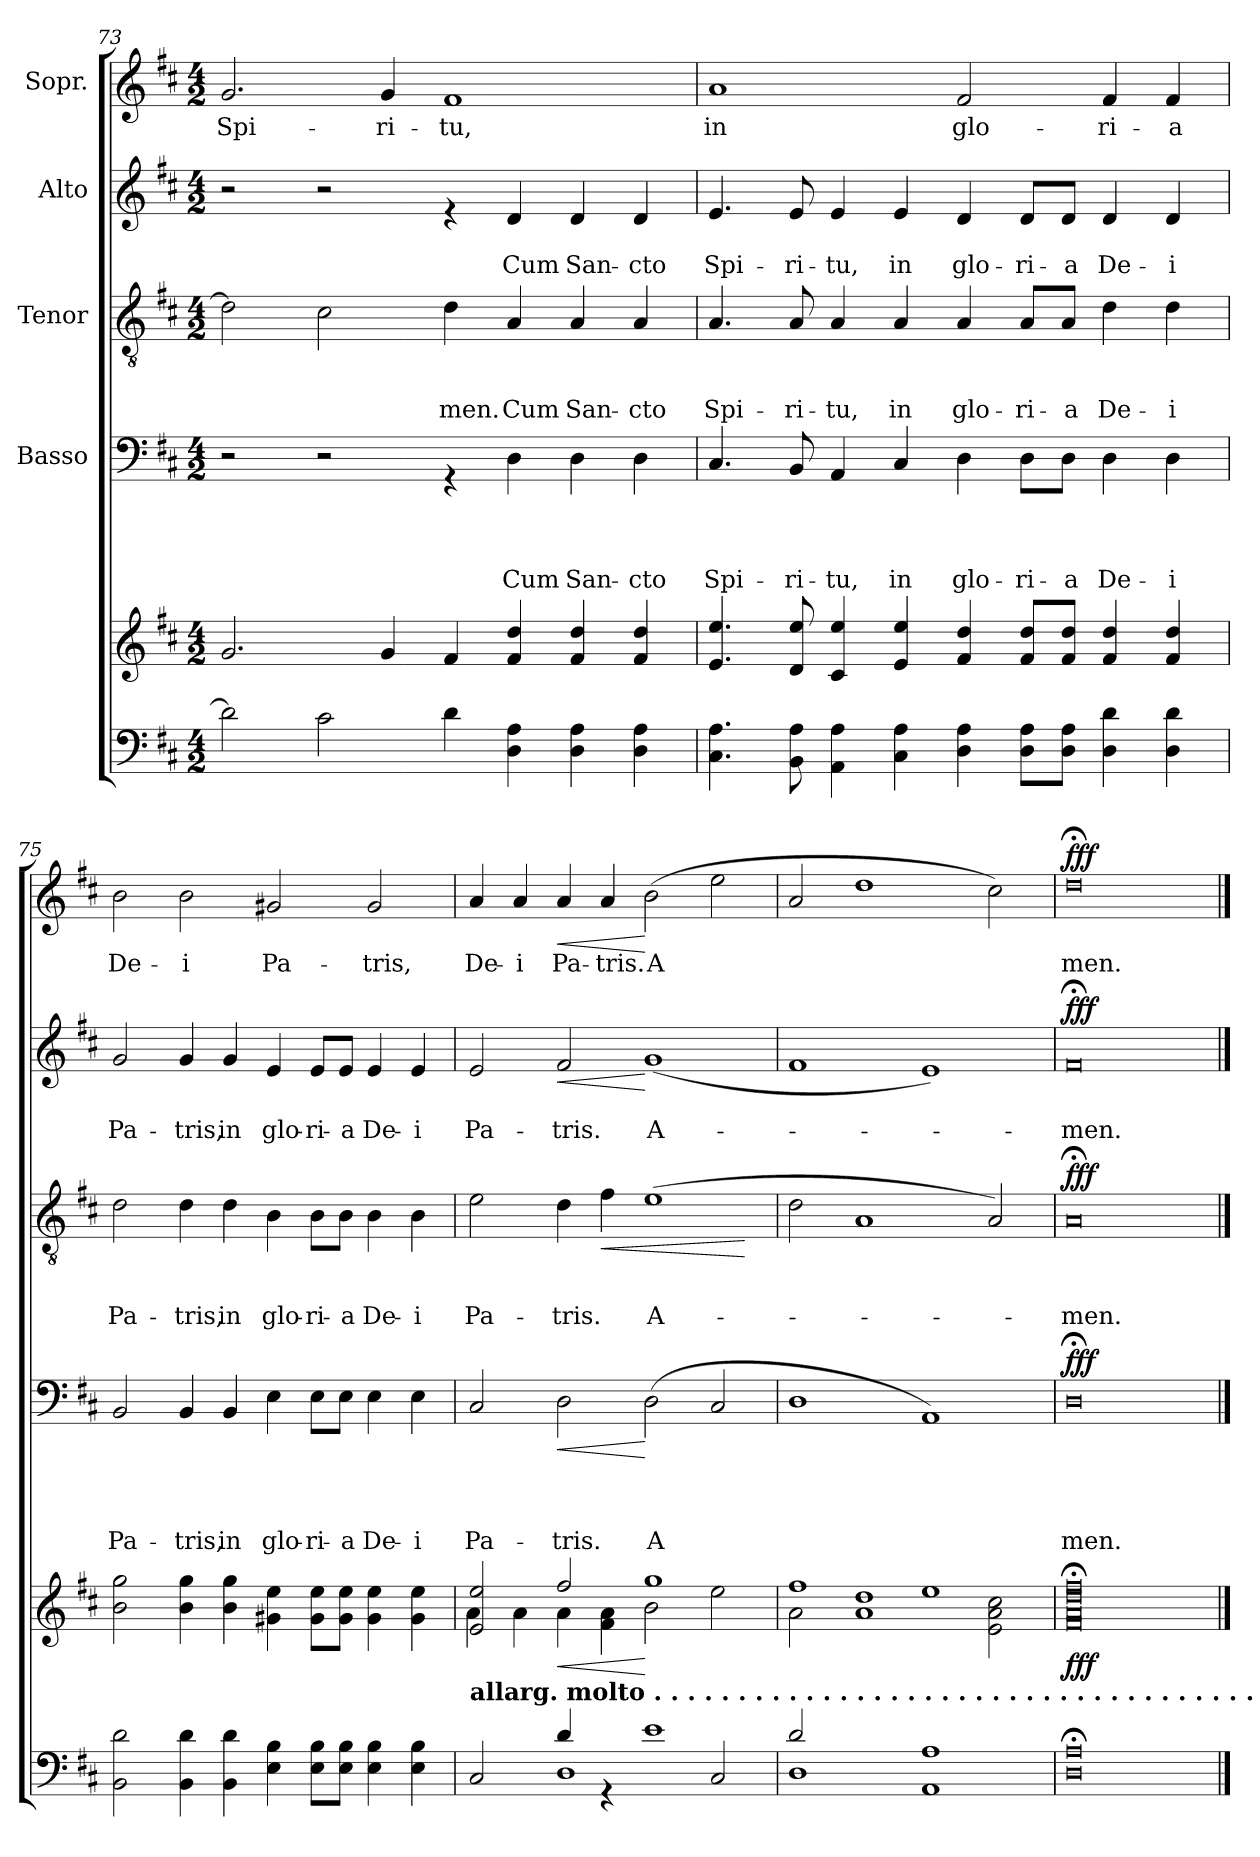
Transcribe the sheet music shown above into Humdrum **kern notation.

**kern	**kern	**dynam	**kern	**text	**text	**text	**text	**dynam	**kern	**text	**text	**text	**dynam	**kern	**text	**text	**dynam	**kern	**text	**dynam
*part6	*part5	*part5	*part4	*part4	*part4	*part4	*part4	*part4	*part3	*part3	*part3	*part3	*part3	*part2	*part2	*part2	*part2	*part1	*part1	*part1
*staff6	*staff5	*staff5	*staff4	*staff4	*staff4	*staff4	*staff4	*staff4	*staff3	*staff3	*staff3	*staff3	*staff3	*staff2	*staff2	*staff2	*staff2	*staff1	*staff1	*staff1
*	*	*	*I"Basso	*	*	*	*	*	*I"Tenor	*	*	*	*	*I"Alto	*	*	*	*I"Sopr.	*	*
*clefF4	*clefG2	*	*clefF4	*	*	*	*	*	*clefGv2	*	*	*	*	*clefG2	*	*	*	*clefG2	*	*
*k[f#c#]	*k[f#c#]	*	*k[f#c#]	*	*	*	*	*	*k[f#c#]	*	*	*	*	*k[f#c#]	*	*	*	*k[f#c#]	*	*
*D:	*D:	*	*D:	*	*	*	*	*	*D:	*	*	*	*	*D:	*	*	*	*D:	*	*
*M4/2	*M4/2	*	*M4/2	*	*	*	*	*	*M4/2	*	*	*	*	*M4/2	*	*	*	*M4/2	*	*
=73	=73	=73	=73	=73	=73	=73	=73	=73	=73	=73	=73	=73	=73	=73	=73	=73	=73	=73	=73	=73
!	!	!	!	!	!	!	!	!	!	!	!	!	!	!	!	!	!	!	!LO:LY:b	!
2d\]	2.g/	.	2r	.	.	.	.	.	2d\]	.	.	.	.	2r	.	.	.	2.g/	Spi-	.
2c#\	.	.	2r	.	.	.	.	.	2c#\	.	.	.	.	2r	.	.	.	.	.	.
!	!	!	!	!	!	!	!	!	!	!	!	!	!	!	!	!	!	!	!LO:LY:b	!
.	4g/	.	.	.	.	.	.	.	.	.	.	.	.	.	.	.	.	4g/	-ri-	.
!	!	!	!	!	!	!	!	!	!	!	!	!LO:LY:b	!	!	!	!	!	!	!LO:LY:b	!
4d\	4f#/	.	4rGG	.	.	.	.	.	4d\	.	.	-men.	.	4re	.	.	.	1f#	-tu,	.
!	!	!	!	!	!	!	!LO:LY:b	!	!	!	!	!LO:LY:b	!	!	!	!LO:LY:b	!	!	!	!
4D\ 4A\	4f#/ 4dd/	.	4D\	.	.	.	Cum	.	4A/	.	.	Cum	.	4d/	.	Cum	.	.	.	.
!	!	!	!	!	!	!	!LO:LY:b	!	!	!	!	!LO:LY:b	!	!	!	!LO:LY:b	!	!	!	!
4D\ 4A\	4f#/ 4dd/	.	4D\	.	.	.	San-	.	4A/	.	.	San-	.	4d/	.	San-	.	.	.	.
!	!	!	!	!	!	!	!LO:LY:b	!	!	!	!	!LO:LY:b	!	!	!	!LO:LY:b	!	!	!	!
4D\ 4A\	4f#/ 4dd/	.	4D\	.	.	.	-cto	.	4A/	.	.	-cto	.	4d/	.	-cto	.	.	.	.
=74	=74	=74	=74	=74	=74	=74	=74	=74	=74	=74	=74	=74	=74	=74	=74	=74	=74	=74	=74	=74
!	!	!	!	!	!	!	!LO:LY:b	!	!	!	!	!LO:LY:b	!	!	!	!LO:LY:b	!	!	!LO:LY:b	!
4.C#\ 4.A\	4.e/ 4.ee/	.	4.C#/	.	.	.	Spi-	.	4.A/	.	.	Spi-	.	4.e/	.	Spi-	.	1a	in	.
!	!	!	!	!	!	!	!LO:LY:b	!	!	!	!	!LO:LY:b	!	!	!	!LO:LY:b	!	!	!	!
8BB\ 8A\	8d/ 8ee/	.	8BB/	.	.	.	-ri-	.	8A/	.	.	-ri-	.	8e/	.	-ri-	.	.	.	.
!	!	!	!	!	!	!	!LO:LY:b	!	!	!	!	!LO:LY:b	!	!	!	!LO:LY:b	!	!	!	!
4AA\ 4A\	4c#/ 4ee/	.	4AA/	.	.	.	-tu,	.	4A/	.	.	-tu,	.	4e/	.	-tu,	.	.	.	.
!	!	!	!	!	!	!	!LO:LY:b	!	!	!	!	!LO:LY:b	!	!	!	!LO:LY:b	!	!	!	!
4C#\ 4A\	4e/ 4ee/	.	4C#/	.	.	.	in	.	4A/	.	.	in	.	4e/	.	in	.	.	.	.
!	!	!	!	!	!	!	!LO:LY:b	!	!	!	!	!LO:LY:b	!	!	!	!LO:LY:b	!	!	!LO:LY:b	!
4D\ 4A\	4f#/ 4dd/	.	4D\	.	.	.	glo-	.	4A/	.	.	glo-	.	4d/	.	glo-	.	2f#/	glo-	.
!	!	!	!	!	!	!	!LO:LY:b	!	!	!	!	!LO:LY:b	!	!	!	!LO:LY:b	!	!	!	!
8D\ 8A\L	8f#/ 8dd/L	.	8D\L	.	.	.	-ri-	.	8A/L	.	.	-ri-	.	8d/L	.	-ri-	.	.	.	.
!	!	!	!	!	!	!	!LO:LY:b	!	!	!	!	!LO:LY:b	!	!	!	!LO:LY:b	!	!	!	!
8D\ 8A\J	8f#/ 8dd/J	.	8D\J	.	.	.	-a	.	8A/J	.	.	-a	.	8d/J	.	-a	.	.	.	.
!	!	!	!	!	!	!	!LO:LY:b	!	!	!	!	!LO:LY:b	!	!	!	!LO:LY:b	!	!	!LO:LY:b	!
4D\ 4d\	4f#/ 4dd/	.	4D\	.	.	.	De-	.	4d\	.	.	De-	.	4d/	.	De-	.	4f#/	-ri-	.
!	!	!	!	!	!	!	!LO:LY:b	!	!	!	!	!LO:LY:b	!	!	!	!LO:LY:b	!	!	!LO:LY:b	!
4D\ 4d\	4f#/ 4dd/	.	4D\	.	.	.	-i	.	4d\	.	.	-i	.	4d/	.	-i	.	4f#/	-a	.
!!LO:PB:g=z
=75	=75	=75	=75	=75	=75	=75	=75	=75	=75	=75	=75	=75	=75	=75	=75	=75	=75	=75	=75	=75
!	!	!	!	!	!	!	!LO:LY:b	!	!	!	!	!LO:LY:b	!	!	!	!LO:LY:b	!	!	!LO:LY:b	!
2BB\ 2d\	2b\ 2gg\	.	2BB/	.	.	.	Pa-	.	2d\	.	.	Pa-	.	2g/	.	Pa-	.	2b\	De-	.
!	!	!	!	!	!	!	!LO:LY:b	!	!	!	!	!LO:LY:b	!	!	!	!LO:LY:b	!	!	!LO:LY:b	!
4BB\ 4d\	4b\ 4gg\	.	4BB/	.	.	.	-tris,	.	4d\	.	.	-tris,	.	4g/	.	-tris,	.	2b\	-i	.
!	!	!	!	!	!	!	!LO:LY:b	!	!	!	!	!LO:LY:b	!	!	!	!LO:LY:b	!	!	!	!
4BB\ 4d\	4b\ 4gg\	.	4BB/	.	.	.	in	.	4d\	.	.	in	.	4g/	.	in	.	.	.	.
!	!	!	!	!	!	!	!LO:LY:b	!	!	!	!	!LO:LY:b	!	!	!	!LO:LY:b	!	!	!LO:LY:b	!
4E\ 4B\	4g#X\ 4ee\	.	4E\	.	.	.	glo-	.	4B\	.	.	glo-	.	4e/	.	glo-	.	2g#X/	Pa-	.
!	!	!	!	!	!	!	!LO:LY:b	!	!	!	!	!LO:LY:b	!	!	!	!LO:LY:b	!	!	!	!
8E\ 8B\L	8g#\ 8ee\L	.	8E\L	.	.	.	-ri-	.	8B\L	.	.	-ri-	.	8e/L	.	-ri-	.	.	.	.
!	!	!	!	!	!	!	!LO:LY:b	!	!	!	!	!LO:LY:b	!	!	!	!LO:LY:b	!	!	!	!
8E\ 8B\J	8g#\ 8ee\J	.	8E\J	.	.	.	-a	.	8B\J	.	.	-a	.	8e/J	.	-a	.	.	.	.
!	!	!	!	!	!	!	!LO:LY:b	!	!	!	!	!LO:LY:b	!	!	!	!LO:LY:b	!	!	!LO:LY:b	!
4E\ 4B\	4g#\ 4ee\	.	4E\	.	.	.	De-	.	4B\	.	.	De-	.	4e/	.	De-	.	2g#/	-tris,	.
!	!	!	!	!	!	!	!LO:LY:b	!	!	!	!	!LO:LY:b	!	!	!	!LO:LY:b	!	!	!	!
4E\ 4B\	4g#\ 4ee\	.	4E\	.	.	.	-i	.	4B\	.	.	-i	.	4e/	.	-i	.	.	.	.
!!LO:LB:g=z
=76	=76	=76	=76	=76	=76	=76	=76	=76	=76	=76	=76	=76	=76	=76	=76	=76	=76	=76	=76	=76
*^	*^	*	*	*	*	*	*	*	*	*	*	*	*	*	*	*	*	*	*	*
!	!	!LO:TX:b:B:t=allarg. molto . . . . . . . . . . . . . . . . . . . . . . . . . . . . . . . . . . . . . . . . . . . . . . . . . . . . . . .	!	!	!	!	!	!	!	!	!	!	!	!	!	!	!	!	!	!	!	!
!	!	!	!	!	!	!	!	!	!LO:LY:b	!	!	!	!	!LO:LY:b	!	!	!	!LO:LY:b	!	!	!LO:LY:b	!
2C#/	2ryy	2e/ 2ee/	4a\	.	2C#/	.	.	.	Pa-	.	2e\	.	.	Pa-	.	2e/	.	Pa-	.	4a/	De-	.
!	!	!	!	!	!	!	!	!	!	!	!	!	!	!	!	!	!	!	!	!	!LO:LY:b	!
.	.	.	4a\	.	.	.	.	.	.	.	.	.	.	.	.	.	.	.	.	4a/	-i	.
!	!	!	!	!LO:HP:b	!	!	!	!	!LO:LY:b	!LO:HP:b	!	!	!	!LO:LY:b	!	!	!	!LO:LY:b	!LO:HP:b	!	!LO:LY:b	!LO:HP:b
1D	4d/	2ff#/	4a\	<	2D\	.	.	.	-tris.	<	4d\	.	.	-tris.	.	2f#/	.	-tris.	<	4a/	Pa-	<
!	!	!	!	!	!	!	!	!	!	!	!	!	!	!	!LO:HP:b	!	!	!	!	!	!LO:LY:b	!
.	4rGG	.	4f#\ 4a\	.	.	.	.	.	.	.	4f#\	.	.	.	<	.	.	.	.	4a/	-tris.	.
!	!	!	!	!	!	!	!	!	!LO:LY:b	!	!	!	!	!LO:LY:b	!	!	!	!LO:LY:b	!	!	!LO:LY:b	!
.	1e	1gg	2b\	[	(>2D\	.	.	.	A	[	(>1e	.	.	A-	.	(<1g	.	A-	[	(>2b\	A	[
2C#/	.	.	2ee\	.	2C#/	.	.	.	.	.	.	.	.	.	.	.	.	.	.	2ee\	.	.
*v	*v	*	*	*	*	*	*	*	*	*	*	*	*	*	*	*	*	*	*	*	*	*
*	*v	*v	*	*	*	*	*	*	*	*	*	*	*	*	*	*	*	*	*	*	*
.	.	.	.	.	.	.	.	.	.	.	.	.	[	.	.	.	.	.	.	.
=77	=77	=77	=77	=77	=77	=77	=77	=77	=77	=77	=77	=77	=77	=77	=77	=77	=77	=77	=77	=77
*	*	*	*	*	*	*	*	*	*	*	*	*	*	*	*	*	*	*MM174	*	*
*^	*^	*	*	*	*	*	*	*	*	*	*	*	*	*	*	*	*	*	*	*
1D	2d/	1ff#	2a\	.	1D	.	.	.	.	.	2d\	.	.	.	.	1f#	.	.	.	2a/	.	.
.	1.ryy	.	1a 1dd	.	.	.	.	.	.	.	1A	.	.	.	.	.	.	.	.	1dd	.	.
1AA 1A	.	1ee	.	.	1AA)	.	.	.	.	.	.	.	.	.	.	1e)	.	.	.	.	.	.
.	.	.	2e\ 2a\ 2cc#\	.	.	.	.	.	.	.	2A/)	.	.	.	.	.	.	.	.	2cc#\)	.	.
*v	*v	*	*	*	*	*	*	*	*	*	*	*	*	*	*	*	*	*	*	*	*	*
*	*v	*v	*	*	*	*	*	*	*	*	*	*	*	*	*	*	*	*	*	*	*
=78	=78	=78	=78	=78	=78	=78	=78	=78	=78	=78	=78	=78	=78	=78	=78	=78	=78	=78	=78	=78
*	*	*	*	*	*	*	*	*	*	*	*	*	*	*	*	*	*	*MM125	*	*
*	*^	*	*	*	*	*	*	*	*	*	*	*	*	*	*	*	*	*	*	*
!	!	!	!LO:DY:b	!	!	!	!	!LO:LY:b	!LO:DY:a	!	!	!	!LO:LY:b	!LO:DY:a	!	!	!LO:LY:b	!LO:DY:a	!	!LO:LY:b	!LO:DY:a
*	*v	*v	*	*	*	*	*	*	*	*	*	*	*	*	*	*	*	*	*	*	*
0D;< 0A;<	0f#;< 0a;< 0dd;< 0ff#;<	fff	0D;<	.	.	.	men.	fff	0A;	.	.	-men.	fff	0f#;	.	-men.	fff	0dd;<	men.	fff
==	==	==	==	==	==	==	==	==	==	==	==	==	==	==	==	==	==	==	==	==
*-	*-	*-	*-	*-	*-	*-	*-	*-	*-	*-	*-	*-	*-	*-	*-	*-	*-	*-	*-	*-
